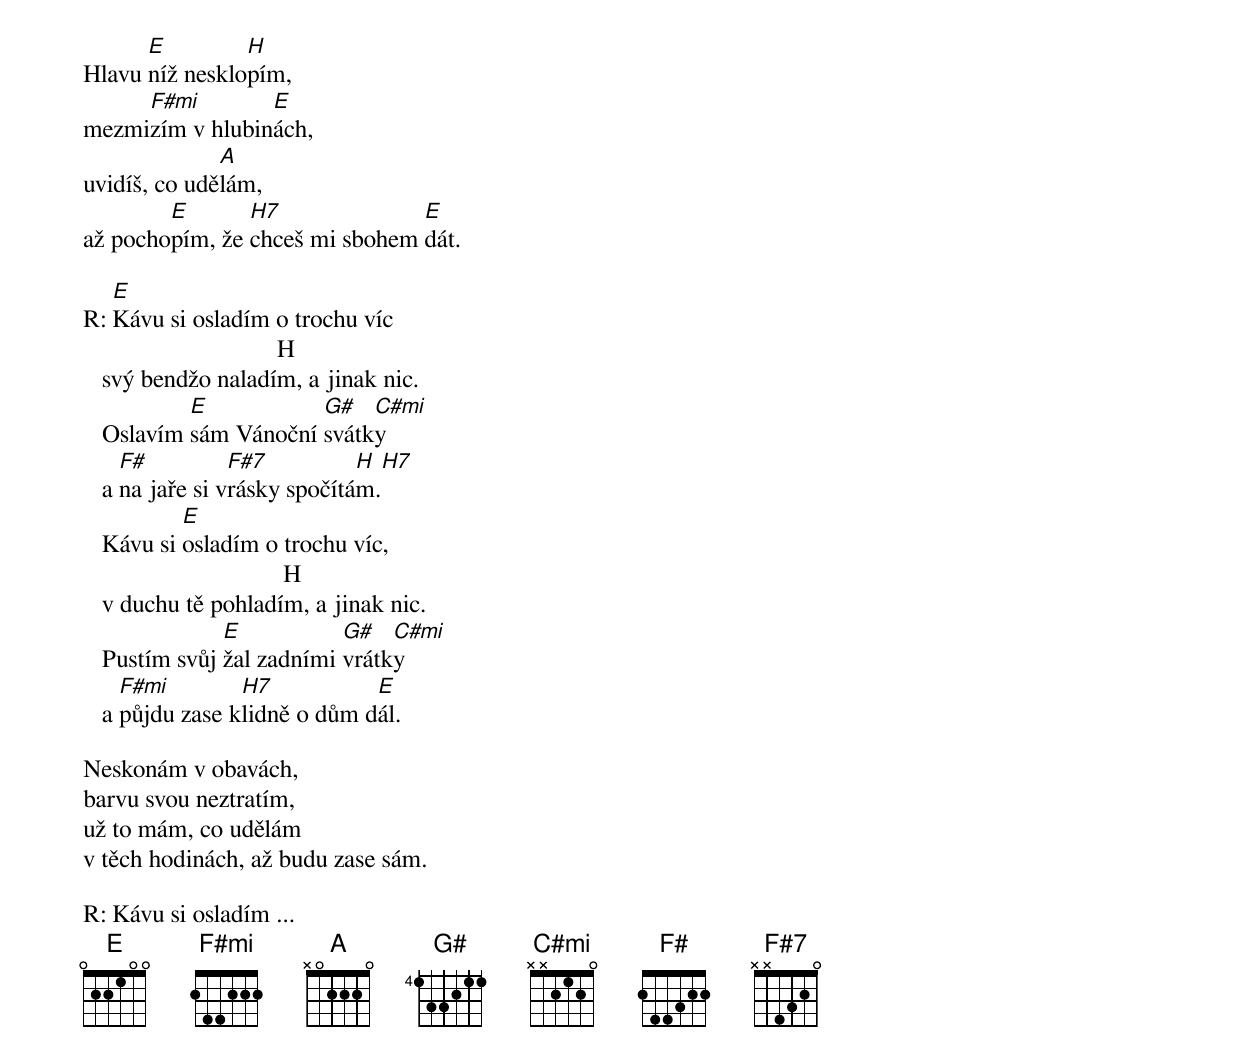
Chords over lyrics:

      E         H
Hlavu níž nesklopím,
     F#mi        E
mezmizím v hlubinách,
              A
uvidíš, co udělám,
        E       H7              E
až pochopím, že chceš mi sbohem dát.

   E
R: Kávu si osladím o trochu víc
                               H
   svý bendžo naladím, a jinak nic.
           E           G#   C#mi
   Oslavím sám Vánoční svátky
     F#          F#7          H   H7
   a na jaře si vrásky spočítám.
           E
   Kávu si osladím o trochu víc,
                                H
   v duchu tě pohladím, a jinak nic.
               E           G#   C#mi
   Pustím svůj žal zadními vrátky
     F#mi        H7           E
   a půjdu zase klidně o dům dál.

Neskonám v obavách,
barvu svou neztratím,
už to mám, co udělám
v těch hodinách, až budu zase sám.

R: Kávu si osladím ...
